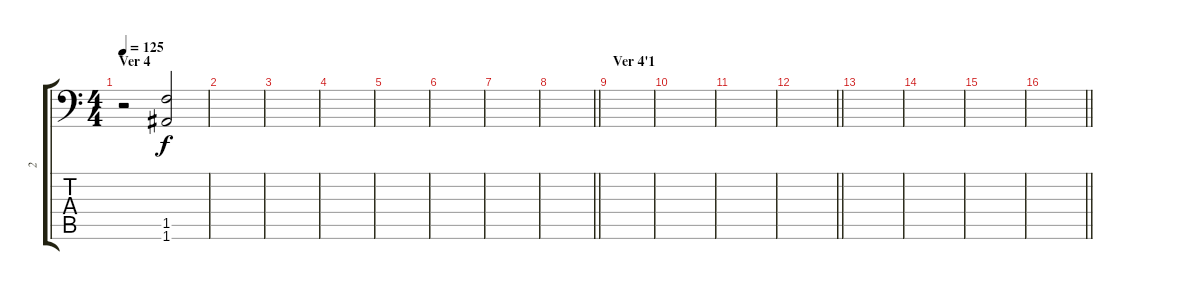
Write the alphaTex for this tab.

\track ("2" "2") {instrument distortionguitar}
\staff {score tabs}
\tuning (B3 Gb3 D3 A2 E2 A1) {hide}
\ts (4 4)
\section ("" "Ver 4")
\tempo 125
\clef f4
\ks c
r.2{dy f} (1.5 1.6).2 |
|
|
|
|
|
|
\barLineRight lightlight
|
\section ("" "Ver 4'1")
|
|
|
\barLineRight lightlight
|
|
|
|
\barLineRight lightlight
